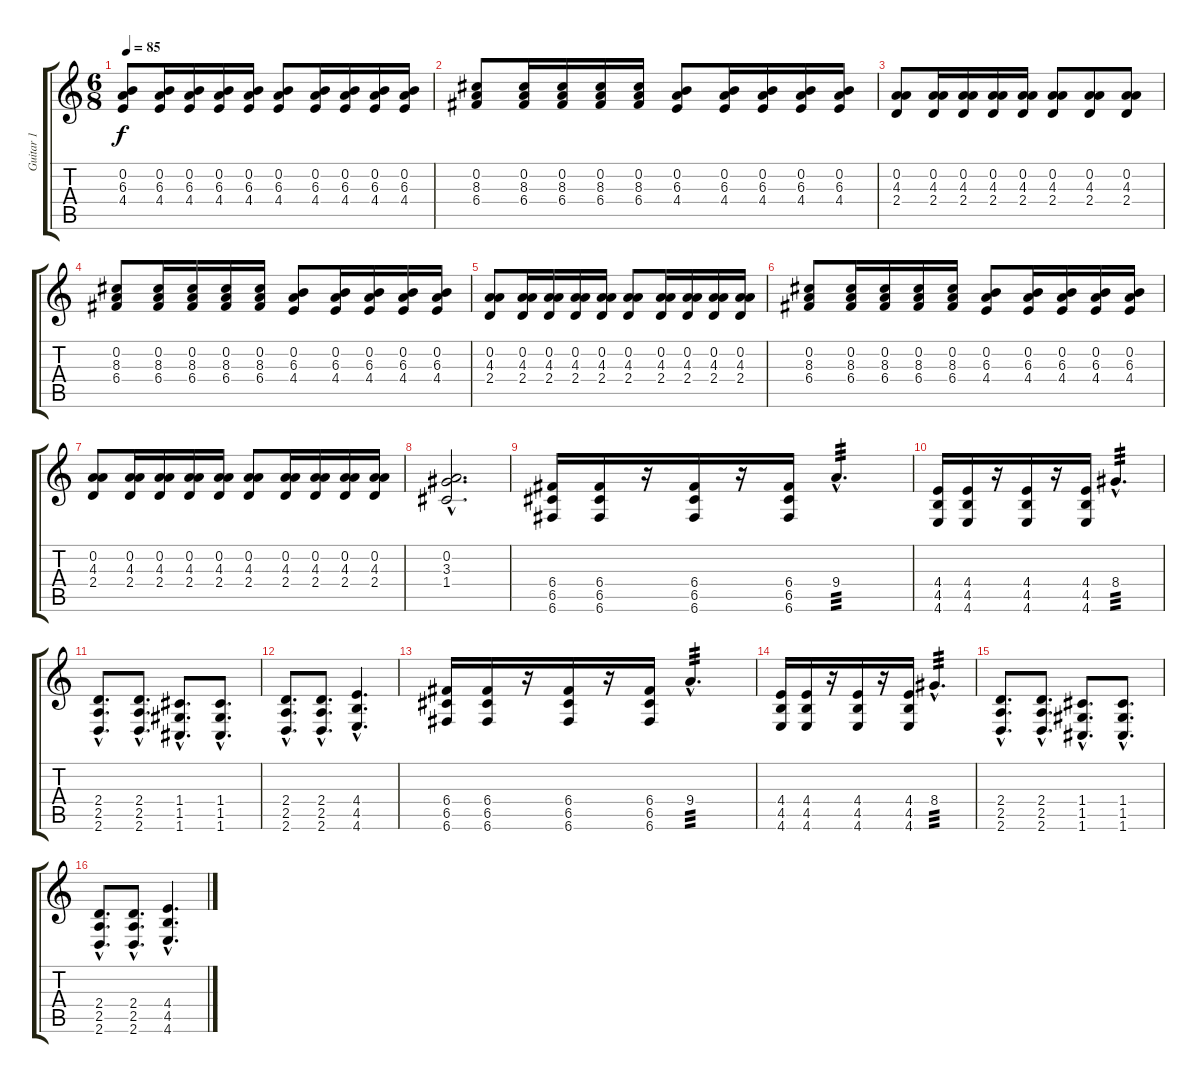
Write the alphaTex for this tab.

\track ("Guitar 1" "Guitar 1") {instrument electricguitarclean}
\staff {score tabs}
\tuning (D4 A3 F3 C3 G2 C2) {hide}
\ts (6 8)
\tempo 85
\clef g2
\ks c
(0.2 6.3 4.4).8{dy f} (0.2 6.3 4.4).16 (0.2 6.3 4.4).16 (0.2 6.3 4.4).16 (0.2 6.3 4.4).16 (0.2 6.3 4.4).8 (0.2 6.3 4.4).16 (0.2 6.3 4.4).16 (0.2 6.3 4.4).16 (0.2 6.3 4.4).16 |
(0.2 8.3 6.4).8 (0.2 8.3 6.4).16 (0.2 8.3 6.4).16 (0.2 8.3 6.4).16 (0.2 8.3 6.4).16 (0.2 6.3 4.4).8 (0.2 6.3 4.4).16 (0.2 6.3 4.4).16 (0.2 6.3 4.4).16 (0.2 6.3 4.4).16 |
(0.2 4.3 2.4).8 (0.2 4.3 2.4).16 (0.2 4.3 2.4).16 (0.2 4.3 2.4).16 (0.2 4.3 2.4).16 (0.2 4.3 2.4).8 (0.2 4.3 2.4).8 (0.2 4.3 2.4).8 |
(0.2 8.3 6.4).8 (0.2 8.3 6.4).16 (0.2 8.3 6.4).16 (0.2 8.3 6.4).16 (0.2 8.3 6.4).16 (0.2 6.3 4.4).8 (0.2 6.3 4.4).16 (0.2 6.3 4.4).16 (0.2 6.3 4.4).16 (0.2 6.3 4.4).16 |
(0.2 4.3 2.4).8 (0.2 4.3 2.4).16 (0.2 4.3 2.4).16 (0.2 4.3 2.4).16 (0.2 4.3 2.4).16 (0.2 4.3 2.4).8 (0.2 4.3 2.4).16 (0.2 4.3 2.4).16 (0.2 4.3 2.4).16 (0.2 4.3 2.4).16 |
(0.2 8.3 6.4).8 (0.2 8.3 6.4).16 (0.2 8.3 6.4).16 (0.2 8.3 6.4).16 (0.2 8.3 6.4).16 (0.2 6.3 4.4).8 (0.2 6.3 4.4).16 (0.2 6.3 4.4).16 (0.2 6.3 4.4).16 (0.2 6.3 4.4).16 |
(0.2 4.3 2.4).8 (0.2 4.3 2.4).16 (0.2 4.3 2.4).16 (0.2 4.3 2.4).16 (0.2 4.3 2.4).16 (0.2 4.3 2.4).8 (0.2 4.3 2.4).16 (0.2 4.3 2.4).16 (0.2 4.3 2.4).16 (0.2 4.3 2.4).16 |
(0.2{hac} 3.3{hac} 1.4{hac}).2{d} |
(6.4 6.5 6.6).16{instrument distortionguitar} (6.4 6.5 6.6).16 r.16 (6.4 6.5 6.6).16 r.16 (6.4 6.5 6.6).16 9.4{hac}.4{d tp 3} |
(4.4 4.5 4.6).16 (4.4 4.5 4.6).16 r.16 (4.4 4.5 4.6).16 r.16 (4.4 4.5 4.6).16 8.4{hac}.4{d tp 3} |
(2.4{hac} 2.5{hac} 2.6{hac}).8{d} (2.4{hac} 2.5{hac} 2.6{hac}).8{d} (1.4{hac} 1.5{hac} 1.6{hac}).8{d} (1.4{hac} 1.5{hac} 1.6{hac}).8{d} |
(2.4{hac} 2.5{hac} 2.6{hac}).8{d} (2.4{hac} 2.5{hac} 2.6{hac}).8{d} (4.4{hac} 4.5{hac} 4.6{hac}).4{d} |
(6.4 6.5 6.6).16 (6.4 6.5 6.6).16 r.16 (6.4 6.5 6.6).16 r.16 (6.4 6.5 6.6).16 9.4{hac}.4{d tp 3} |
(4.4 4.5 4.6).16 (4.4 4.5 4.6).16 r.16 (4.4 4.5 4.6).16 r.16 (4.4 4.5 4.6).16 8.4{hac}.4{d tp 3} |
(2.4{hac} 2.5{hac} 2.6{hac}).8{d} (2.4{hac} 2.5{hac} 2.6{hac}).8{d} (1.4{hac} 1.5{hac} 1.6{hac}).8{d} (1.4{hac} 1.5{hac} 1.6{hac}).8{d} |
(2.4{hac} 2.5{hac} 2.6{hac}).8{d} (2.4{hac} 2.5{hac} 2.6{hac}).8{d} (4.4{hac} 4.5{hac} 4.6{hac}).4{d}
